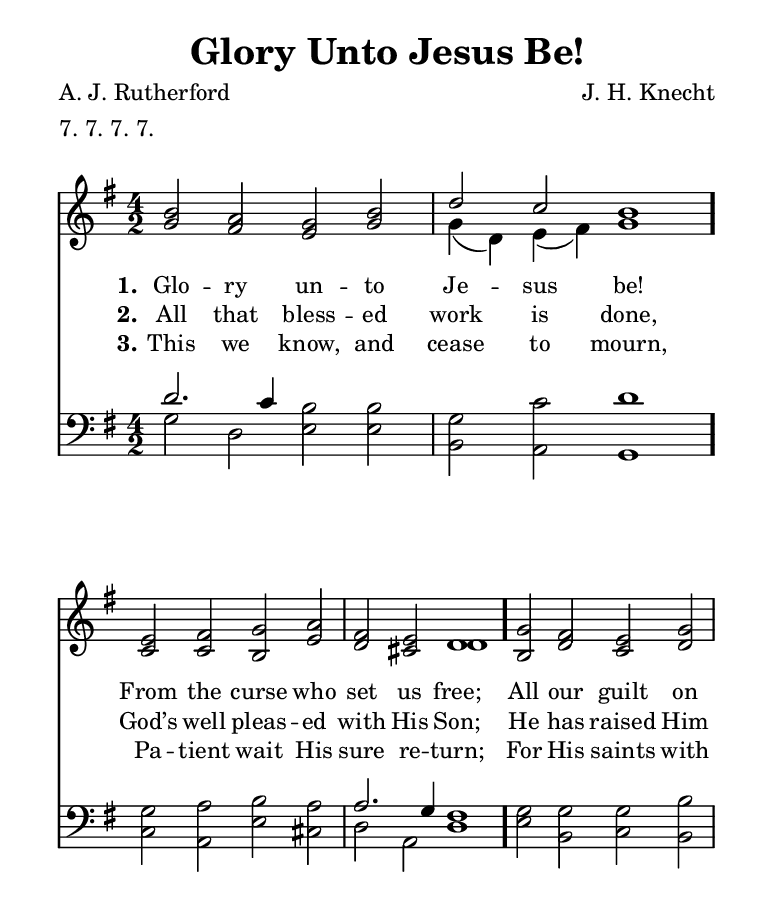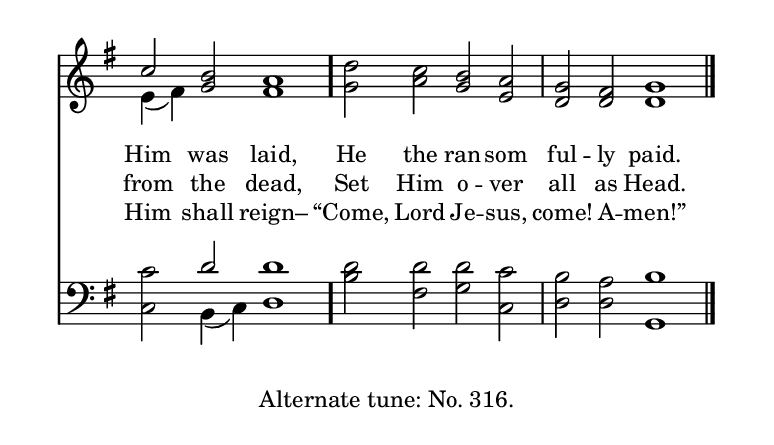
\include "common/global.ily"
\paper {
  \include "common/paper.ily"
  ragged-bottom = ##t
  systems-per-page = ##f
  system-count = #(cond (is-eogsized 2) (#t #f))
  system-system-spacing.padding = 11
}

\header{
  hymnnumber = "178"
  title = "Glory Unto Jesus Be!"
  tunename = "Vienna"
  meter = "7. 7. 7. 7."
  poet = "A. J. Rutherford"
  composer = "J. H. Knecht"
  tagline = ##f
}

global = {
  \include "common/overrides.ily"
  \override Staff.TimeSignature.style = #'numbered
  \time 4/2
  \override Score.MetronomeMark.transparent = ##t % hide all fermata changes too
  \tempo 2=80
  \key g \major
  \autoBeamOff
}

notesSoprano = {
\global
\relative c'' {

  b2 a g b | d c b1 |
  e,2 fis g a | fis e d1 |
  g2 fis e g | c b a1 |
  d2 c b a | g fis g1 |

  \bar "|."

}
}

notesAlto = {
\global
\relative e' {

  g2 fis e g | g4( d) e( fis) g1 |
  c,2 c b e | d cis d1 |
  b2 d c d | e4( fis) g2 fis1 |
  g2 a g e | d d d1 |

}
}

notesTenor = {
\global
\relative a {

  d2. c4 b2 b | g c d1 |
  g,2 a b a | a2. g4 fis1 |
  g2 g g b | c d d1 |
  d2 d d c | b a b1 |

}
}

notesBass = {
\global
\relative f {

  g2 d e e | b a g1 |
  c2 a e' cis | d a d1 |
  e2 b c b | c b4( c) d1 |
  b'2 fis g c, | d d g,1 |

}
}

wordsA = \lyricmode {
\set stanza = "1."

Glo -- ry un -- to Je -- sus be! \bar "."
From the curse who set us free; \bar "."
All our guilt on Him was laid, \bar "."
He the ran -- som ful -- ly paid. \bar "."

}

wordsB = \lyricmode {
\set stanza = "2."

All that bless -- ed work is done,
God’s well pleas -- ed with His Son;
He has raised Him from the dead,
Set Him o -- ver all as Head.

}

wordsC = \lyricmode {
\set stanza = "3."

This we know, and cease to mourn,
Pa -- tient wait His sure re -- turn;
For His saints with Him shall reign–
“Come, Lord Je -- sus, come! A -- men!”

}

\score {
  \context ChoirStaff <<
    \context Staff = upper <<
      \set Staff.autoBeaming = ##f
      \set ChoirStaff.systemStartDelimiter = #'SystemStartBar
      \set ChoirStaff.printPartCombineTexts = ##f
      \partcombine #'(2 . 9) \notesSoprano \notesAlto
      \context NullVoice = sopranos { \voiceOne << \notesSoprano >> }
      \context NullVoice = altos { \voiceTwo << \notesAlto >> }
      \context Lyrics = one   \lyricsto sopranos \wordsA
      \context Lyrics = two   \lyricsto sopranos \wordsB
      \context Lyrics = three \lyricsto sopranos \wordsC
    >>
    \context Staff = men <<
      \set Staff.autoBeaming = ##f
      \clef bass
      \set ChoirStaff.printPartCombineTexts = ##f
      \partcombine #'(2 . 9) \notesTenor \notesBass
      \context NullVoice = tenors { \voiceOne << \notesTenor >> }
      \context NullVoice = basses { \voiceTwo << \notesBass >> }
    >>
  >>
  \layout {
    \include "common/layout.ily"
  }
  \midi{
    \include "common/midi.ily"
  }
}

\noPageBreak

\markup { \vspace #2 \fill-line { \raise #2 \line { Alternate tune: No. 316. } } }

\version "2.19.49"  % necessary for upgrading to future LilyPond versions.

% vi:set et ts=2 sw=2 ai nocindent syntax=lilypond:
